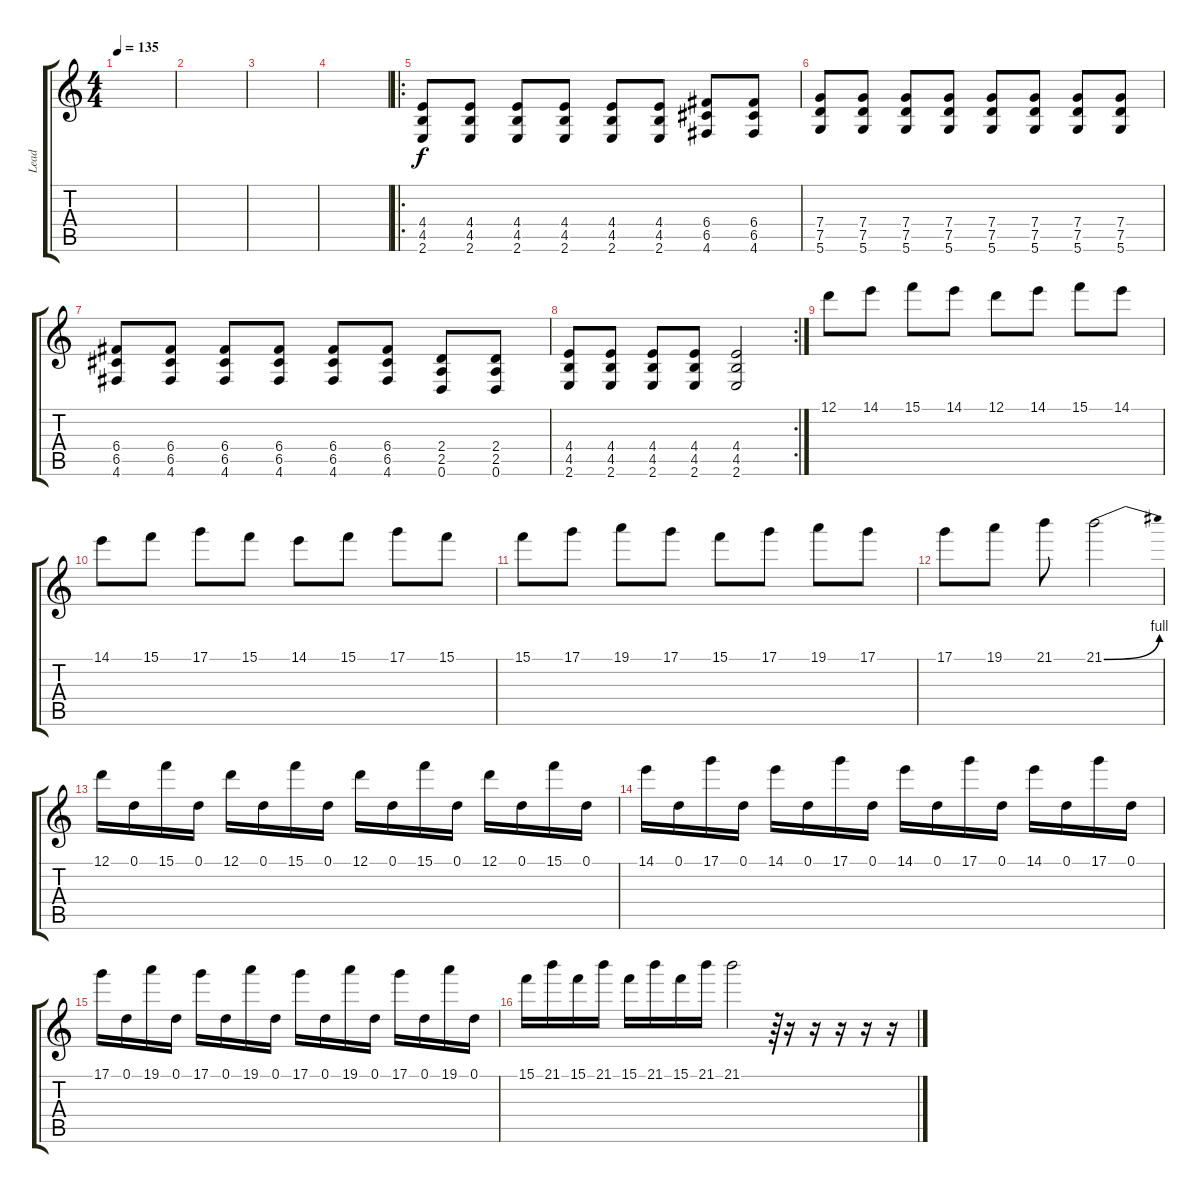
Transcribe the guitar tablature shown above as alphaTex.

\track ("Lead" "Lead") {instrument distortionguitar}
\staff {score tabs}
\tuning (D4 A3 F3 C3 G2 D2) {hide}
\ts (4 4)
\tempo 135
\clef g2
\ks c
|
|
|
|
\ro
(4.4 4.5 2.6).8 (4.4 4.5 2.6).8 (4.4 4.5 2.6).8 (4.4 4.5 2.6).8 (4.4 4.5 2.6).8 (4.4 4.5 2.6).8 (6.4 6.5 4.6).8 (6.4 6.5 4.6).8 |
(7.4 7.5 5.6).8 (7.4 7.5 5.6).8 (7.4 7.5 5.6).8 (7.4 7.5 5.6).8 (7.4 7.5 5.6).8 (7.4 7.5 5.6).8 (7.4 7.5 5.6).8 (7.4 7.5 5.6).8 |
(6.4 6.5 4.6).8 (6.4 6.5 4.6).8 (6.4 6.5 4.6).8 (6.4 6.5 4.6).8 (6.4 6.5 4.6).8 (6.4 6.5 4.6).8 (2.4 2.5 0.6).8 (2.4 2.5 0.6).8 |
\rc 2
(4.4 4.5 2.6).8 (4.4 4.5 2.6).8 (4.4 4.5 2.6).8 (4.4 4.5 2.6).8 (4.4 4.5 2.6).2 |
12.1.8 14.1.8 15.1.8 14.1.8 12.1.8 14.1.8 15.1.8 14.1.8 |
14.1.8 15.1.8 17.1.8 15.1.8 14.1.8 15.1.8 17.1.8 15.1.8 |
15.1.8 17.1.8 19.1.8 17.1.8 15.1.8 17.1.8 19.1.8 17.1.8 |
17.1.8 19.1.8 21.1.8 21.1{be (bend 0 0 60 4)}.2 |
12.1.16 0.1.16 15.1.16 0.1.16 12.1.16 0.1.16 15.1.16 0.1.16 12.1.16 0.1.16 15.1.16 0.1.16 12.1.16 0.1.16 15.1.16 0.1.16 |
14.1.16 0.1.16 17.1.16 0.1.16 14.1.16 0.1.16 17.1.16 0.1.16 14.1.16 0.1.16 17.1.16 0.1.16 14.1.16 0.1.16 17.1.16 0.1.16 |
17.1.16 0.1.16 19.1.16 0.1.16 17.1.16 0.1.16 19.1.16 0.1.16 17.1.16 0.1.16 19.1.16 0.1.16 17.1.16 0.1.16 19.1.16 0.1.16 |
15.1.16 21.1.16 15.1.16 21.1.16 15.1.16 21.1.16 15.1.16 21.1.16 21.1.2 r.64 r.16 r.16 r.16 r.16 r.16
